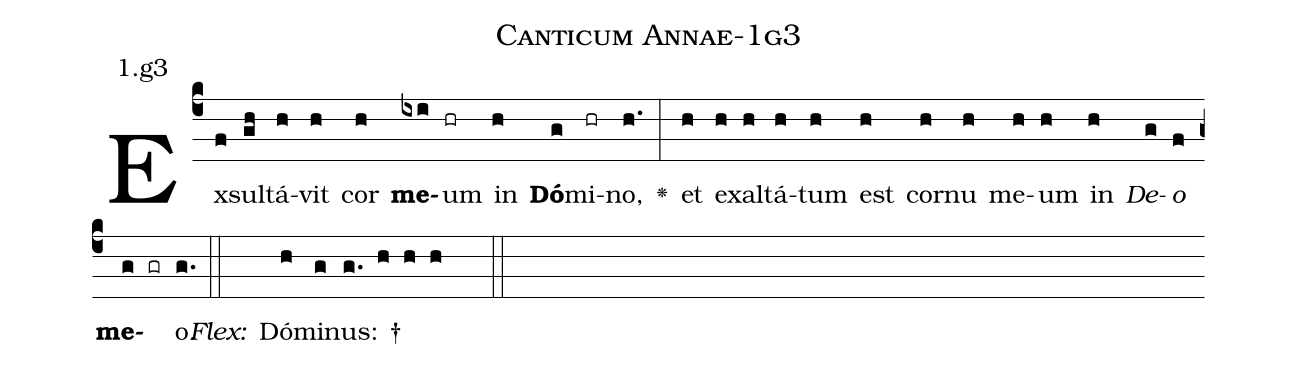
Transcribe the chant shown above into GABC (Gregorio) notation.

name: Canticum Annae-1g3;
annotation: 1.g3;
%%
(c4)Ex(f)sul(gh)tá(h)vit(h) cor(h) <b>me</b>(ixi)um(hr) in(h) <b>Dó</b>(g)mi(hr)no,(h.) <v>\greheightstar</v>(:) et(h) e(h)xal(h)tá(h)tum(h) est(h) cor(h)nu(h) me(h)um(h) in(h) <i>De</i>(g)<i>o</i>(f) <b>me</b>(g gr)o.(g.) (::)
<i>Flex:</i>()  Dó(h)mi(g)nus: †(g. h h h  ::)

%E(h) u(h) o(g) u(f) a(g) e.(g.) (::)
